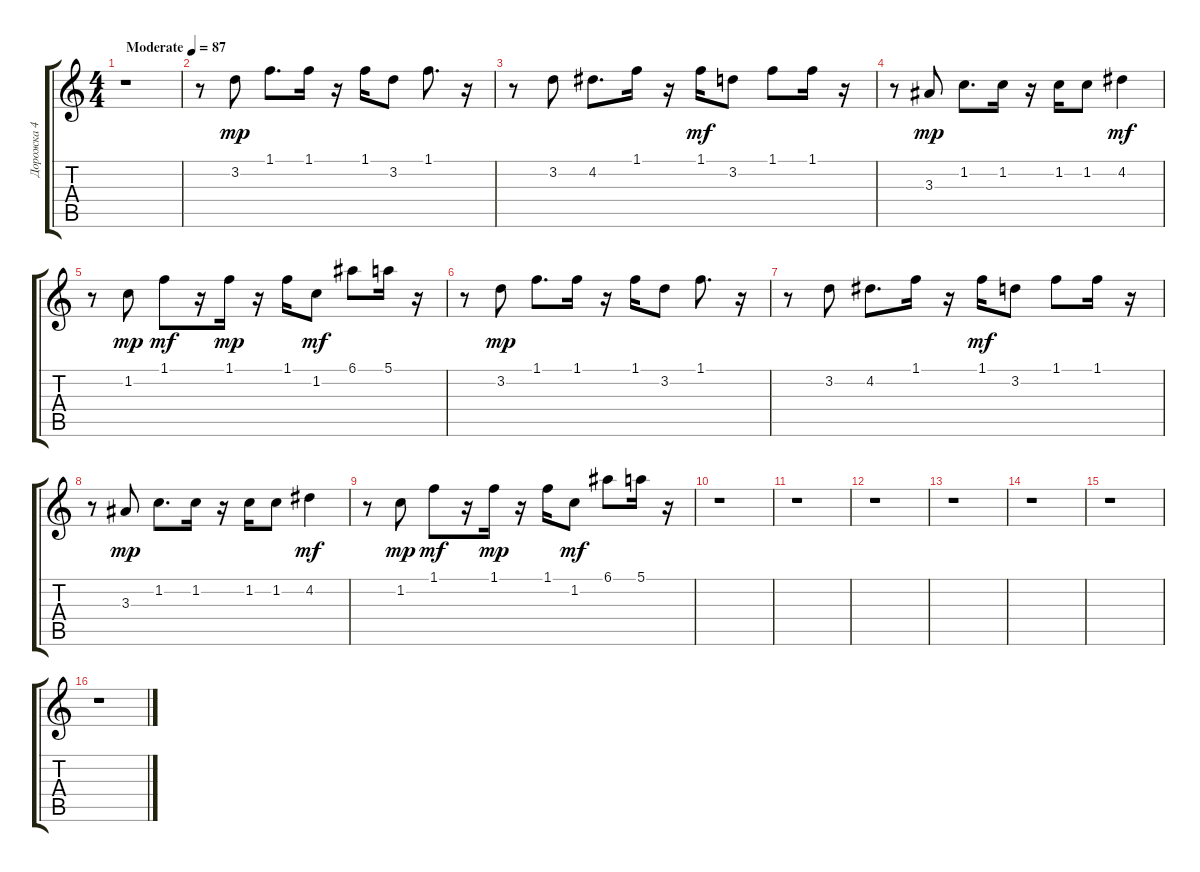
\track ("Дорожка 4" "Дорожка 4") {instrument overdrivenguitar}
\staff {score tabs}
\tuning (E4 B3 G3 D3 A2 E2) {hide}
\ts (4 4)
\tempo (87 "Moderate")
\clef g2
\ks c
r.1{dy mp instrument overdrivenguitar} |
r.8 3.2.8 1.1.8{d} 1.1.16 r.16 1.1.16 3.2.8 1.1.8{d} r.16 |
r.8 3.2.8 4.2.8{d} 1.1.16 r.16 1.1.16{dy mf} 3.2.8 1.1.8 1.1.16 r.16 |
r.8 3.3.8{dy mp} 1.2.8{d} 1.2.16 r.16 1.2.16 1.2.8 4.2.4{dy mf} |
r.8 1.2.8{dy mp} 1.1.8{dy mf} r.16 1.1.16{dy mp} r.16 1.1.16 1.2.8{dy mf} 6.1.8 5.1.16 r.16 |
r.8 3.2.8{dy mp} 1.1.8{d} 1.1.16 r.16 1.1.16 3.2.8 1.1.8{d} r.16 |
r.8 3.2.8 4.2.8{d} 1.1.16 r.16 1.1.16{dy mf} 3.2.8 1.1.8 1.1.16 r.16 |
r.8 3.3.8{dy mp} 1.2.8{d} 1.2.16 r.16 1.2.16 1.2.8 4.2.4{dy mf} |
r.8 1.2.8{dy mp} 1.1.8{dy mf} r.16 1.1.16{dy mp} r.16 1.1.16 1.2.8{dy mf} 6.1.8 5.1.16 r.16 |
r.1 |
r.1 |
r.1 |
r.1 |
r.1 |
r.1 |
r.1
